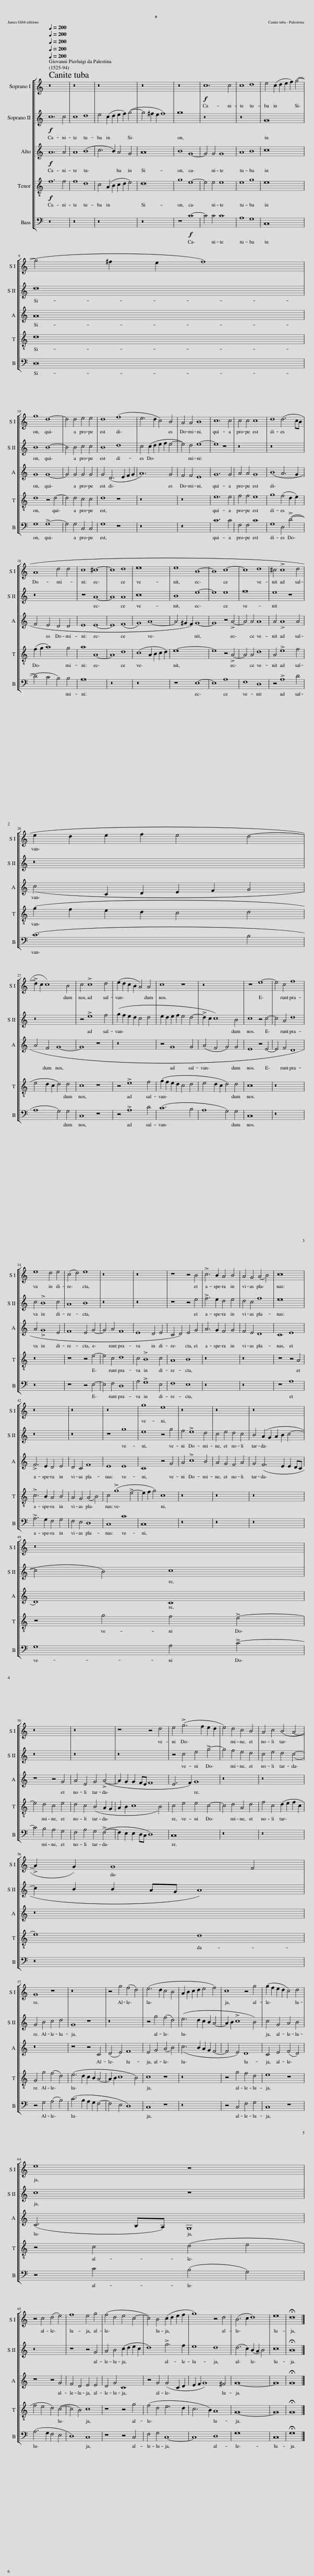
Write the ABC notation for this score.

X:1
%%score [ 1 2 3 4 5 ]
L:1/8
Q:1/4=200
M:none
I:linebreak $
K:C
V:1 treble
V:2 treble
V:3 treble
V:4 treble-8
V:5 bass
V:1
 z16 | z16 | z16 | z16 | z16 | %5
!f! c12 c4 | c8 d8 | e4 (c2 d2 e2 f2) (g4- |$ g4 ^f2 e2 f8) |$ g8 d8- | %10
 d4 d4 e4 e4 | d8 (f8 | e6 d2 c4) B4 | A4 A4 B8 | c12 c4 | %15
 c4 c4 c8 | d8 (d6 cB |$ A8 d4 d4 | c8 ^c8- | c8 d8 | %20
 e16 | e8 B8- | B8 c8- | c8 d8 | ^c4 !>!c8 d4 |$ %25
 e2 d2 e2 f2 e4 d4- |$ !>!d2 c2 c8) B4 | c4 !>!c8 d4 | (e2 d2 c2 B2 A4) A4 | c8 z8 | %30
 z16 | z8 e8- | e4 c4 f8 |$ e8 d4 e4 | (c4 d4) e8 | %35
 z16 | z16 | z8 z4 B4 | !>!c6 B2 A4 B4 | A4 G4 (A4 B4) | %40
 c16 |$ z16 | z16 | z16 | g8 e8 | %45
 z16 | z16 | z16 |$ z16 |$ z16 | %50
 z16 | z8 z4 d4 | e4 (!>!g6 f2 e2 d2 | e4) d4 c4 B4 | A4 c4 (B4 A4- |$ %55
 !>!A2 G2) G8 F4 |$ G8 z8 | z16 | z4 g4 (f4 d4) | (e6 d2 c4 B4 | %60
 A2 B2 c2 d2 e4 f4) | c8 z4 g4 | (g2 f2 e2 d2 c4) d4 |$ e8 z8 |$ z4 c4 (d4 e4) | %65
 f8 e4 g4 | (f4 d4 e4 c4- | c4) B4 (c2 d2 e2 f2 | g8) z4 d4 | (B6 c2 d8) | %70
 e16 | !fermata!d16 |] %72
V:2
!f! c12 c4 | c8 d8 | e4 (c2 d2 e2 f2) (g4- | g4 ^f2 e2 f8) | g16 | %5
 z16 | z16 | G16 |$ d16 |$ B8 B8- | %10
 B4 B4 c4 c4 | B8 d8 | c4 (c2 d2 e2 f2 e4- | e4) d4 e8- | e8 z8 | %15
 z16 | z16 |$ z16 | z8 A8- | A8 A8 | %20
 c16 | B8 e8- | e8 e8 | f16 | e8 z8 |$ %25
 z16 |$ z16 | z4 !>!e8 f4 | (g2 f2 e2 d2 c4 d4 | e2 d2 e2 f2 e4 d4- | %30
 !>!d2 c2 c8) B4 | c8 z4 c4- | c4 A4 d8 |$ c4 !>!B8 c4 | A8 B8 | %35
 z16 | z16 | z8 z4 e4 | !>!f6 e2 d4 e4 | d4 c4 f8 | %40
 e16 |$ z16 | z16 | z8 g8 | e8 z4 g4 | %45
 f4 !>!e8 d4 | c4 e4 d4 c4 | B4 (A2 G2 A2 B2 c4- |$ c4 B4) c8 |$ z16 | %50
 z16 | z16 | z4 c4 e4 !>!g4- | g4 f4 e4 d4 | c4 e4 d4 (c4- |$ %55
 c2 B2 B2 AG A8) |$ G4 B4 c4 d4 | G8 z8 | z16 | z4 g4 (f4 d4) | %60
 (e6 d2 c2 B2 A4- | A2 B2 !>!c8 B4) | c4 G4 A4 B4 |$ c8 z8 |$ z16 | %65
 z8 z4 G4 | A4 B4 (c2 d2 e2 c2 | d8) !>!g6 f2 | e8 d8 | (d6 c2) (B2 A2 B4) | %70
 c16 | !fermata!B16 |] %72
V:3
!f! A12 A4 | A8 (B8 | c6 B2) A4 G4 | A16 | B8 G8- | %5
 G4 G4 G8 | A8 B8 | c16 |$ A16 |$ G8 G8- | %10
 G4 G4 G4 G4 | G4 (D6 E2 F2 G2 | A12) G4 | F4 F4 E8 | G12 G4 | %15
 A4 A4 G8 | (B8 A6 G2 |$ F4 E4 D4 D4 | E8 E8- | E8 (F8 | %20
 G8) A8- | A4 ^G2 F2) G8- | G8 z4 !>!A4- | A4 A4 A8 | A4 !>!A8 A4 |$ %25
 (c4 C2 D2 E2 F2 G4 |$ A4 F4 G8- | G8 z8 | z16 | z4 G8 G4 | %30
 (A4 F4 G4) G4 | E8 z4 E4- | E4 F4 D8 |$ A4 !>!G8 E4 | F8 E4 G4- | %35
 G4 A4 F8 | E8 D4 E4 | C4 D4) E4 G4 | A6 G2 F4 G4 | F4 E4 D8 | %40
 C8 E8 |$ !>!F6 E2 D4 E4 | D4 C4 F8 | E8 E8 | C8 z4 G4 | %45
 A4 !>!c8 B4 | A4 G4 F4 A4 | G4 (F6 E2 E2 DC |$ D8) C8 |$ z8 z4 G4 | %50
 A4 E4 G4 (!>!A4- | A2 G2 G2 FE F8 | E6 F2) G8 | z16 | z16 |$ %55
 z16 |$ z16 | z8 z4 C4 | (D4 E4) F8 | E4 G4 (A4 B4) | %60
 (c6 B2 A2 G2 F4- | F4 E4) D8 | C4 E4 (F4 D4) |$ (C6 B,A,) G,8 |$ z8 z4 G4 | %65
 F4 D4 E4 E4 | D4 G4 C8 | z4 G4 (G4 C2 D2 | E2 F2 G8) ^F4 | G16- | %70
 G16 | !fermata!G16 |] %72
V:4
!f! f12 f4 | f8 d8 | c4 (A2 B2 c2 d2 e4) | d16 | g8 e8- | %5
 e4 e4 e8 | e8 g8 | e16 |$ d16 |$ d8 z4 d4- | %10
 d4 d4 c4 c4 | d8 z8 | z16 | z16 | e12 e4 | %15
 f4 f4 e8 | g8 (f4 d2 e2) |$ (f2 g2 a8) g4 | a8 A8- | A8 d8 | %20
 (c8 A2 B2 c2 d2) | e16- | e8 z4 !>!A4- | A4 A4 d8 | A4 !>!e8 f4 |$ %25
 (g2 f2 e2 d2 c4 d4 |$ e4 d2 c2 d4) d4 | c8 z8 | z4 !>!e8 f4 | (g2 f2 e2 d2 c4 d4 | %30
 e4 d2 c2 d4) d4 | c16 | z16 |$ z16 | z8 z4 e4- | %35
 e4 c4 d8 | c4 !>!B8 c4 | A8 B8 | z16 | z16 | %40
 z8 z4 A4 |$ !>!c6 B2 A4 B4 | A4 G4 (A4 B4) | c4 (!>!g8 !>!e4- | e2 f2 g4) c8 | %45
 z16 | z16 | z16 |$ z4 g4 f4 !>!e4- |$ e4 d4 c4 e4 | %50
 d4 c4 (B4 A2 G2 | A2 B2 c8 B4) | c4 e4 e4 c4- | c4 d4 A4 d4 | f4 c4 (d2 e2 f2 c2 |$ %55
 e8) d8 |$ G4 g4 (f4 d4) | (e6 d2 c2 B2 A4- | A2 B2 c8 B4) | c8 z8 | %60
 z16 | z4 g4 f4 d4 | e8 z8 |$ z4 c4 (d4 e4 |$ f4 e4 d4) (c4- | %65
 c4 B4) c8 | z8 z4 g4 | (f4 d4 e6 d2 | c6 B2) A8 | G16- | %70
 G16 | !fermata!G16 |] %72
V:5
 z16 | z16 | z16 | z16 | z8!f! C8- | %5
 C4 C4 C8 | A,8 G,8 | C,16 |$ D,16 |$ G,8 !>!G,8- | %10
 G,4 G,4 C,4 C,4 | G,8 z8 | z16 | z16 | C12 C4 | %15
 F,4 F,4 C8 | G,8 D,4 (!>!D4- |$ D4 C4 B,4) B,4 | A,16 | z16 | %20
 z16 | z8 E,8- | E,8 A,8 | F,8 D,8 | z4 !>!A,8 D4 |$ %25
 (C12 B,4 |$ A,8 G,4) G,4 | C,8 z8 | z4 !>!A,8 D4 | (C12 B,4 | %30
 A,8 G,4) G,4 | C,16 | z16 |$ z16 | z8 z4 E,4- | %35
 E,4 F,4 D,8 | A,4 !>!G,8 E,4 | F,8 E,8 | z16 | z16 | %40
 z8 A,8 |$ !>!A,6 G,2 F,4 G,4 | F,4 E,4 D,8 | C,8 C8 | C,16 | %45
 z16 | z16 | z16 |$ G,8 A,4 !>!C4- |$ C4 B,4 A,4 G,4 | %50
 F,4 A,4 G,4 (!>!F,4- | F,2 E,2 E,2 D,C, D,8) | C,16 | z16 | z16 |$ %55
 z16 |$ z4 G,4 (A,4 B,4) | (C6 B,2 A,2 G,2 F,4- | F,4 E,4 D,8) | C,8 z8 | %60
 z16 | z4 C,4 F,4 G,4 | C,8 z8 |$ z4 C4 (B,4 G,4) |$ (A,6 G,2 F,4 E,4 | %65
 D,8) C,8 | z8 z4 C,4 | F,4 G,4 C,8- | C,8 D,8 | G,16 | %70
 C,16 | !fermata!G,16 |] %72
